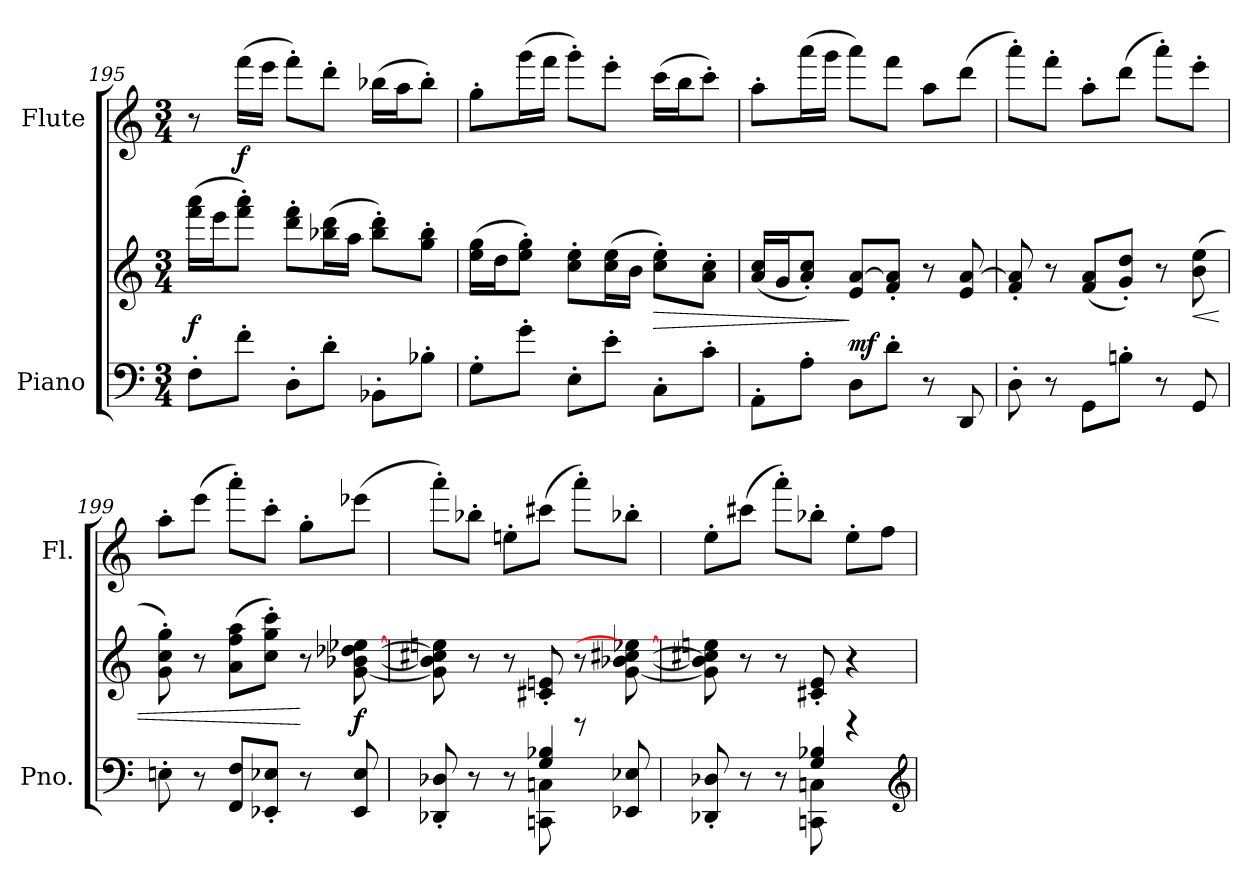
**kern	**kern	**dynam	**kern	**dynam
*part2	*part2	*part2	*part1	*part1
*staff3	*staff2	*staff2/3	*staff1	*staff1
*I"Piano	*	*	*I"Flute	*
*I'Pno.	*	*	*I'Fl.	*
!!LO:PB:g=z
*clefF4	*clefG2	*	*clefG2	*
*k[]	*k[]	*	*k[]	*
*C:	*C:	*	*C:	*
*M3/4	*M3/4	*	*M3/4	*
=195	=195	=195	=195	=195
8F'i\L	(16fffi\ 16aaaiLL)	f	8r	.
.	16eeei\J	.	.	.
8f'i\J	8fffi\' 8aaai'J)	.	(16fffi\LL	f
.	.	.	16eeei\JJ	.
8D'i\L	8dddi\' 8fffi'L	.	8fff'i\L)	.
8d'i\J	(16bb-Xi\ 16dddiL	.	8ddd'i\J	.
.	16aai\JJ	.	.	.
8BB-X'i\L	8bb-i\' 8dddi'L)	.	(16bb-Xi\LL	.
.	.	.	16aai\J	.
8B-X'i\J	8ggi\' 8bb-i'J	.	8bb-'i\J)	.
=196	=196	=196	=196	=196
8G'i\L	(16eei\ 16ggiLL	.	8gg'i\L	.
.	16ddi\J	.	.	.
8g'i\J	8eei\' 8ggi'J)	.	(16gggi\L	.
.	.	.	16fffi\JJ	.
8E'i\L	8cci\' 8eei'L	.	8ggg'i\L)	.
8e'i\J	(16cci\ 16eeiL	.	8eee'i\J	.
.	16bi\JJ	.	.	.
!	!	!LO:HP:b	!	!
8C'i\L	8cci\' 8eei'L)	>	(16ccci\LL	.
.	.	.	16bbi\J	.
8c'i\J	8ai\' 8cci'J	.	8ccc'i\J)	.
=197	=197	=197	=197	=197
8AA'i\L	(16ai/ 16cciLL	.	8aa'i\L	.
.	16gi/J	.	.	.
8A'i\J	8ai/' 8cci'J)	.	(16aaai\L	.
.	.	.	16gggi\JJ	.
8Di\L	8ei/ [>8aiL	] mf	8aaai\L)	.
8d'i\J	8fi/' 8ai]'J	.	8fffi\J	.
8r	8r	.	8aai\L	.
8DDi/	8ei/ [>8ai	.	(8dddi\J	.
!!LO:LB:g=z
=198	=198	=198	=198	=198
8D'i\	8fi/' 8ai]'	.	8aaa'i\L)	.
8r	8r	.	8fff'i\J	.
8GGi\L	(8fi/ 8aiL	.	8aa'i\L	.
8Bn'i\J	8gi/' 8ddi'J)	.	(8dddi\J	.
8r	8r	.	8aaa'i\L)	.
!	!	!LO:HP:b	!	!
8GGi/	(8bi\ 8eei	<	8eee'i\J	.
=199	=199	=199	=199	=199
8En'i\	8gi\' 8cci' 8ggi')	.	8aa'i\L	.
8r	8r	.	(8eeei\J	.
8FFi/ 8FiL	(8ai\ 8ffi 8aaiL	.	8aaa'i\L)	.
8EE-Xi/' 8E-Xi'J	8cci\' 8ggi' 8ccci'J)	.	8ccc'i\J	.
8r	8r	[	8gg'i\L	.
8EE-i/ 8E-i	[<8gi\ [<8b-Xi [<8dd-Xi [>8ee-Xi	f	(8eee-Xi\J	.
=200	=200	=200	=200	=200
*^	*	*	*	*
8DD-Xi/' 8D-Xi'	4ryy	8gi\] 8b-i] 8cc#Xi] 8eeni	.	8aaa'i\L)	.
8r	.	8r	.	8bb-X'i\J	.
8ryy	8r	8r	.	8een'i\L	.
8CCni\ 8Cni	4Gi/ 4B-Xi	8c#Xi/' 8eni'	.	(8ccc#Xi\J	.
8r	.	8r	.	8aaa'i\L)	.
8EE-Xi/ 8E-Xi	8ryy	[<8gi\ [<8b-Xi [>8cc#Xi 8ee-Xi_>	.	8bb-X'i\J	.
=201	=201	=201	=201	=201	=201
8DD-Xi/' 8D-Xi'	4ryy	8gi\] 8b-i] 8cc#Xi] 8eeni	.	8ee'i\L	.
8r	.	8r	.	(8ccc#Xi\J	.
8ryy	8r	8r	.	8aaa'i\L)	.
8CCni\ 8Cni	4Gi/ 4B-Xi	8c#Xi/' 8ei'	.	8bb-X'i\J	.
4r	.	4r	.	8ee'i\L	.
.	8ryy	.	.	(8ffi\J	.
*v	*v	*	*	*	*
*clefG2	*	*	*	*
=	=	=	=	=
*-	*-	*-	*-	*-
